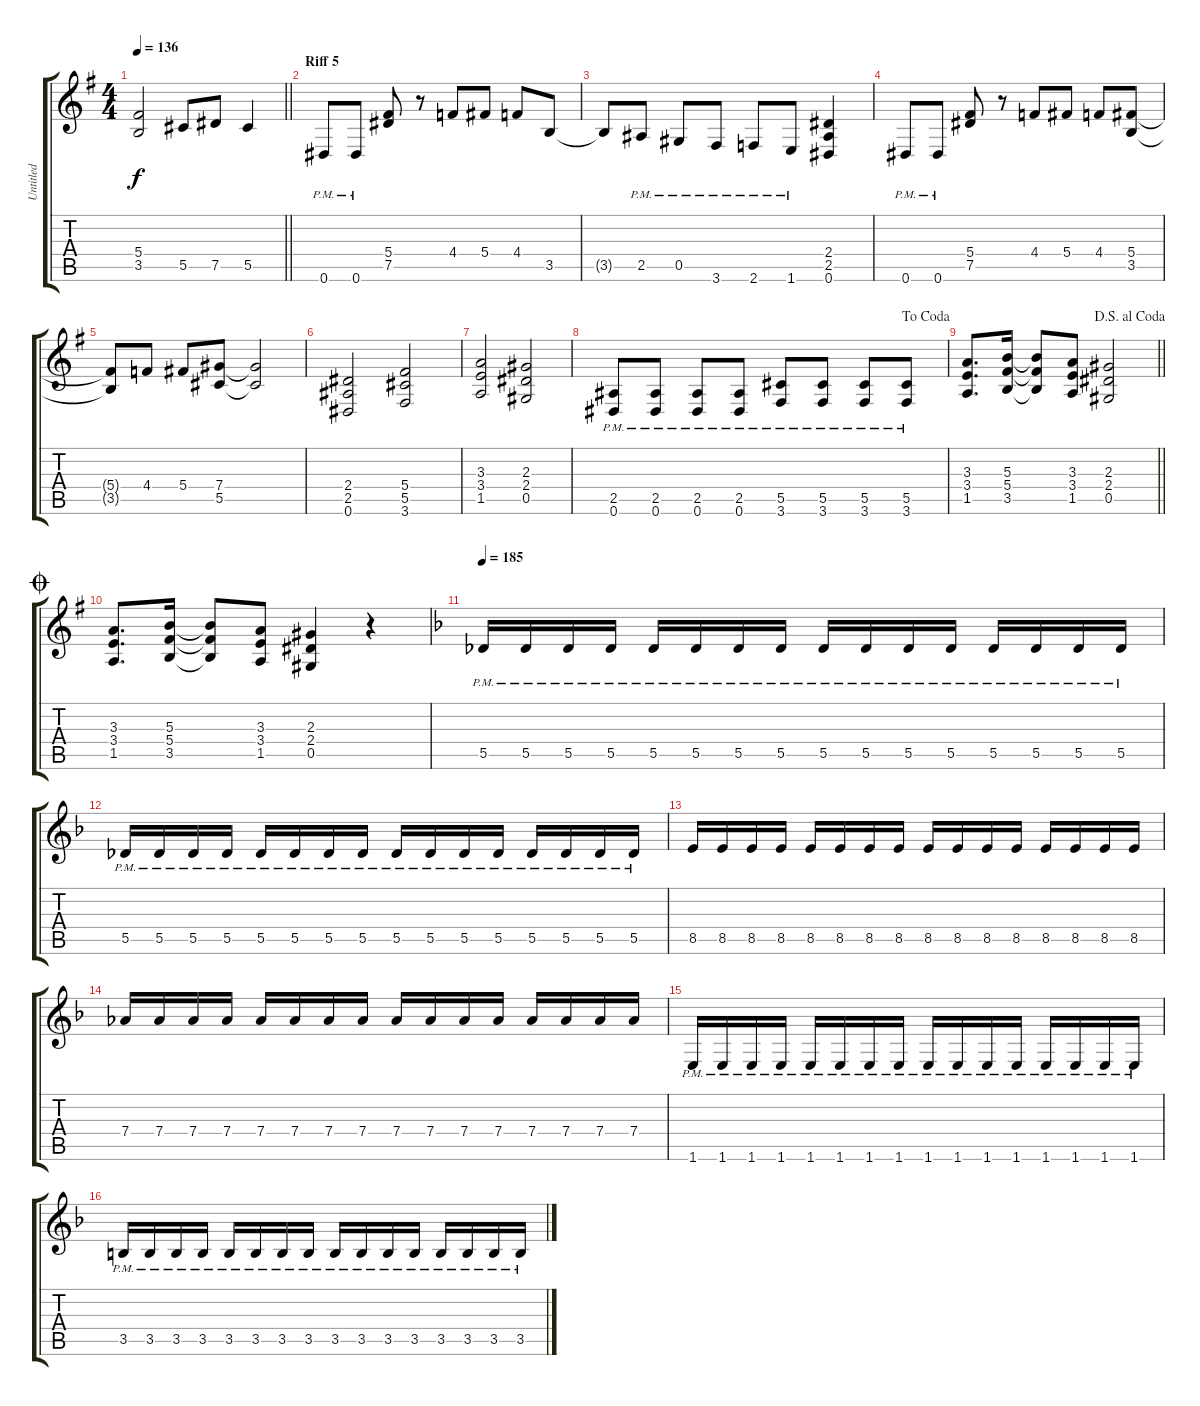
\track ("Untitled" "Untitled") {instrument distortionguitar}
\staff {score tabs}
\tuning (Eb4 Bb3 Gb3 Db3 Ab2 Eb2) {hide}
\ts (4 4)
\tempo 136
\clef g2
\barLineRight lightlight
\ks g
(5.4{t} 3.5{t}).2{dy f} 5.5.8 7.5.8 5.5.4 |
\section ("" "Riff 5")
0.6{pm}.8 0.6{pm}.8 (5.4 7.5).8 r.8 4.4.8 5.4.8 4.4.8 3.5.8 |
3.5{t}.8 2.5{pm}.8 0.5{pm}.8 3.6{pm}.8 2.6{pm}.8 1.6{pm}.8 (2.4 2.5 0.6).4 |
0.6{pm}.8 0.6{pm}.8 (5.4 7.5).8 r.8 4.4.8 5.4.8 4.4.8 (5.4 3.5).8 |
(5.4{t} 3.5{t}).8 4.4.8 5.4.8 (7.4 5.5).8 (7.4{t} 5.5{t}).2 |
(2.4 2.5 0.6).2 (5.4 5.5 3.6).2 |
(3.3 3.4 1.5).2 (2.3 2.4 0.5).2 |
\jump dacoda
(2.5{pm} 0.6{pm}).8 (2.5{pm} 0.6{pm}).8 (2.5{pm} 0.6{pm}).8 (2.5{pm} 0.6{pm}).8 (5.5{pm} 3.6{pm}).8 (5.5{pm} 3.6{pm}).8 (5.5{pm} 3.6{pm}).8 (5.5{pm} 3.6{pm}).8 |
\jump dalsegnoalcoda
\barLineRight lightlight
(3.3 3.4 1.5).8{d} (5.3 5.4 3.5).16 (5.3{t} 5.4{t} 3.5{t}).8 (3.3 3.4 1.5).8 (2.3 2.4 0.5).2 |
\jump coda
(3.3 3.4 1.5).8{d} (5.3 5.4 3.5).16 (5.3{t} 5.4{t} 3.5{t}).8 (3.3 3.4 1.5).8 (2.3 2.4 0.5).4 r.4 |
\tempo 185
\ks f
5.5{pm}.16 5.5{pm}.16 5.5{pm}.16 5.5{pm}.16 5.5{pm}.16 5.5{pm}.16 5.5{pm}.16 5.5{pm}.16 5.5{pm}.16 5.5{pm}.16 5.5{pm}.16 5.5{pm}.16 5.5{pm}.16 5.5{pm}.16 5.5{pm}.16 5.5{pm}.16 |
5.5{pm}.16 5.5{pm}.16 5.5{pm}.16 5.5{pm}.16 5.5{pm}.16 5.5{pm}.16 5.5{pm}.16 5.5{pm}.16 5.5{pm}.16 5.5{pm}.16 5.5{pm}.16 5.5{pm}.16 5.5{pm}.16 5.5{pm}.16 5.5{pm}.16 5.5{pm}.16 |
8.5.16 8.5.16 8.5.16 8.5.16 8.5.16 8.5.16 8.5.16 8.5.16 8.5.16 8.5.16 8.5.16 8.5.16 8.5.16 8.5.16 8.5.16 8.5.16 |
7.4.16 7.4.16 7.4.16 7.4.16 7.4.16 7.4.16 7.4.16 7.4.16 7.4.16 7.4.16 7.4.16 7.4.16 7.4.16 7.4.16 7.4.16 7.4.16 |
1.6{pm}.16 1.6{pm}.16 1.6{pm}.16 1.6{pm}.16 1.6{pm}.16 1.6{pm}.16 1.6{pm}.16 1.6{pm}.16 1.6{pm}.16 1.6{pm}.16 1.6{pm}.16 1.6{pm}.16 1.6{pm}.16 1.6{pm}.16 1.6{pm}.16 1.6{pm}.16 |
3.5{pm}.16 3.5{pm}.16 3.5{pm}.16 3.5{pm}.16 3.5{pm}.16 3.5{pm}.16 3.5{pm}.16 3.5{pm}.16 3.5{pm}.16 3.5{pm}.16 3.5{pm}.16 3.5{pm}.16 3.5{pm}.16 3.5{pm}.16 3.5{pm}.16 3.5{pm}.16
